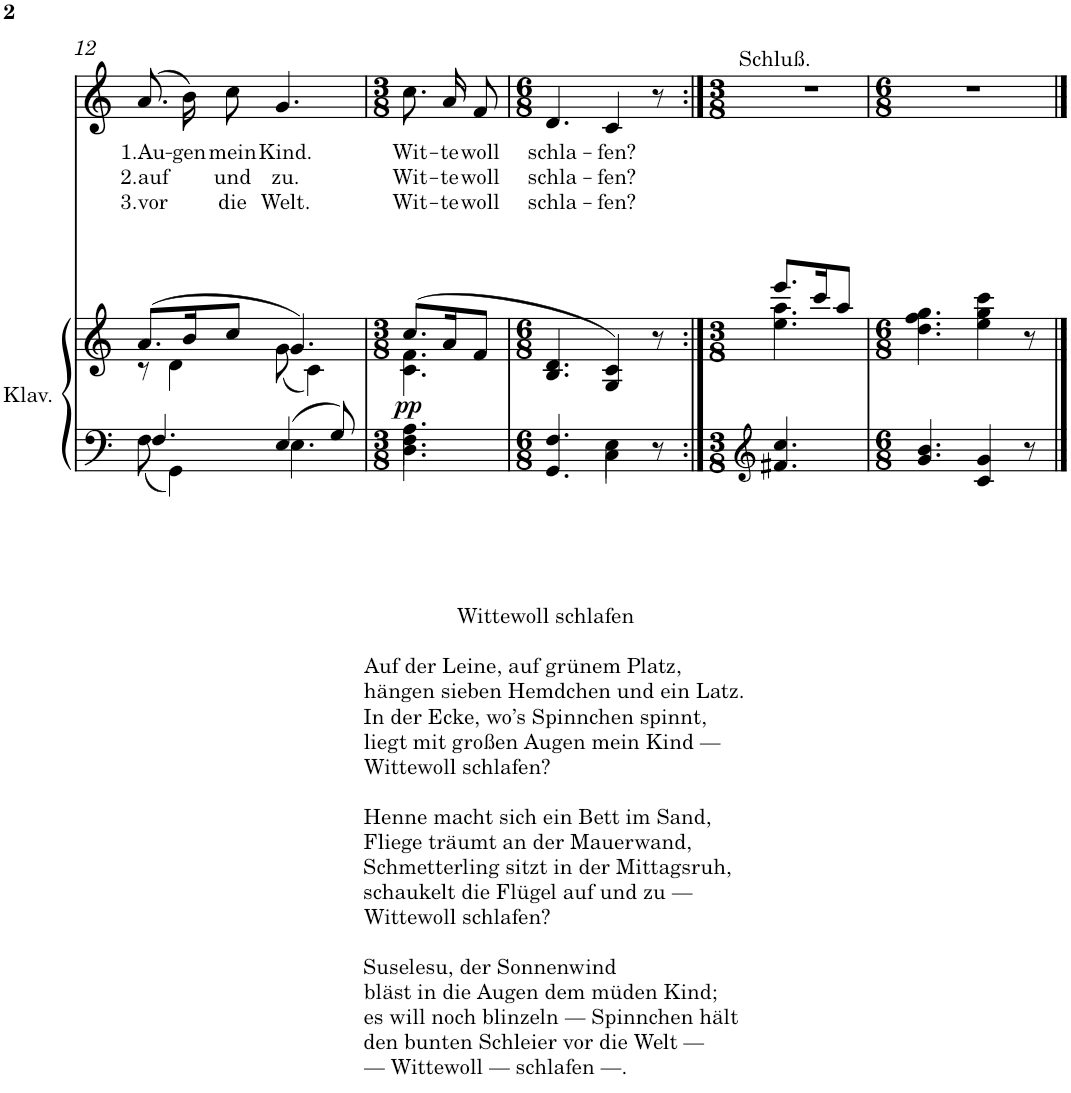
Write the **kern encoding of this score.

**kern	**kern	**dynam	**kern	**text	**text	**text
*part2	*part2	*part2	*part1	*part1	*part1	*part1
*staff3	*staff2	*staff2/3	*staff1	*staff1	*staff1	*staff1
*I"Klavier	*	*	*I"Flöte	*	*	*
*I'Klav.	*	*	*I'Fl	*	*	*
!!LO:PB:g=z
*clefF4	*clefG2	*	*clefG2	*	*	*
*k[]	*k[]	*	*k[]	*	*	*
*M6/8	*M6/8	*	*M6/8	*	*	*
=12	=12	=12	=12	=12	=12	=12
*^	*^	*	*	*	*	*
!	!	!	!	!	!	!LO:LY:b	!LO:LY:b	!LO:LY:b
4.F/	8F\	(8.a/L	8r	.	(8.a\L	1.Au-	2.auf	3.vor
.	4GG\	.	4d\	.	.	.	.	.
!	!	!	!	!	!	!LO:LY:b	!	!
.	.	16b/K	.	.	16b\K)	-gen	.	.
!	!	!	!	!	!	!LO:LY:b	!LO:LY:b	!LO:LY:b
.	.	8cc/J	.	.	8cc\J	mein	und	die
!	!	!	!	!	!	!LO:LY:b	!LO:LY:b	!LO:LY:b
4E/	4.E\	4.g/)	(8g\	.	4.g/	Kind.	zu.	Welt.
.	.	.	4c\)	.	.	.	.	.
8G/	.	.	.	.	.	.	.	.
=13	=13	=13	=13	=13	=13	=13	=13	=13
*M3/8	*	*M3/8	*	*	*M3/8	*	*	*
!	!	!	!	!LO:DY:b	!	!LO:LY:b	!LO:LY:b	!LO:LY:b
4.A\	4.D\ 4.F\	(8.cc/L	4.c\ 4.f\	pp	8.cc/L	Wit-	Wit-	Wit-
!	!	!	!	!	!	!LO:LY:b	!LO:LY:b	!LO:LY:b
.	.	16a/K	.	.	16a/K	-te	-te	-te
!	!	!	!	!	!	!LO:LY:b	!LO:LY:b	!LO:LY:b
.	.	8f/J	.	.	8f/J	woll	woll	woll
*	*	*v	*v	*	*	*	*	*
=14	=14	=14	=14	=14	=14	=14	=14
*M6/8	*	*M6/8	*	*M6/8	*	*	*
!	!	!	!	!	!LO:LY:b	!LO:LY:b	!LO:LY:b
4.F/	4.GG/	4.B/ 4.d/	.	4.d/	schla-	schla-	schla-
!	!	!	!	!	!LO:LY:b	!LO:LY:b	!LO:LY:b
4E\	4C\	4G/ 4c/)	.	4c/	-fen?	-fen?	-fen?
8r	8ryy	8r	.	8r	.	.	.
*v	*v	*	*	*	*	*	*
=15:|!	=15:|!	=15:|!	=15:|!	=15:|!	=15:|!	=15:|!
*clefG2	*	*	*	*	*	*
*M3/8	*M3/8	*	*M3/8	*	*	*
*^	*^	*	*	*	*	*
!	!	!	!	!	!LO:TX:a:t=Schluß.	!	!	!
*v	*v	*	*	*	*	*	*	*
4.f#X/ 4.cc/	8.eee/L	4.ee\ 4.aa\	.	4.r	.	.	.
.	16ccc/K	.	.	.	.	.	.
.	8aa/J	.	.	.	.	.	.
*	*v	*v	*	*	*	*	*
=16	=16	=16	=16	=16	=16	=16
*M6/8	*M6/8	*	*M6/8	*	*	*
!LO:TX:b:t=Wittewoll schlafen	!	!	!	!	!	!
!LO:TX:b:t=Auf der Leine, auf grünem Platz,	!	!	!	!	!	!
!LO:TX:b:t=hängen sieben Hemdchen und ein Latz.	!	!	!	!	!	!
!LO:TX:b:t=In der Ecke, wo’s Spinnchen spinnt,	!	!	!	!	!	!
!LO:TX:b:t=liegt mit großen Augen mein Kind —	!	!	!	!	!	!
!LO:TX:b:t=Wittewoll schlafen?	!	!	!	!	!	!
!LO:TX:b:t=Henne macht sich ein Bett im Sand,	!	!	!	!	!	!
!LO:TX:b:t=Fliege träumt an der Mauerwand,	!	!	!	!	!	!
!LO:TX:b:t=Schmetterling sitzt in der Mittagsruh,	!	!	!	!	!	!
!LO:TX:b:t=schaukelt die Flügel auf und zu —	!	!	!	!	!	!
!LO:TX:b:t=Wittewoll schlafen?	!	!	!	!	!	!
!LO:TX:b:t=Suselesu, der Sonnenwind	!	!	!	!	!	!
!LO:TX:b:t=bläst in die Augen dem müden Kind;	!	!	!	!	!	!
!LO:TX:b:t=es will noch blinzeln — Spinnchen hält	!	!	!	!	!	!
!LO:TX:b:t=den bunten Schleier vor die Welt —	!	!	!	!	!	!
!LO:TX:b:t=— Wittewoll — schlafen —.	!	!	!	!	!	!
4.g/ 4.b/	4.dd\ 4.ff\ 4.gg\	.	2.r	.	.	.
4c/ 4g/	4ee\ 4gg\ 4ccc\	.	.	.	.	.
8r	8r	.	.	.	.	.
==	==	==	==	==	==	==
*-	*-	*-	*-	*-	*-	*-
